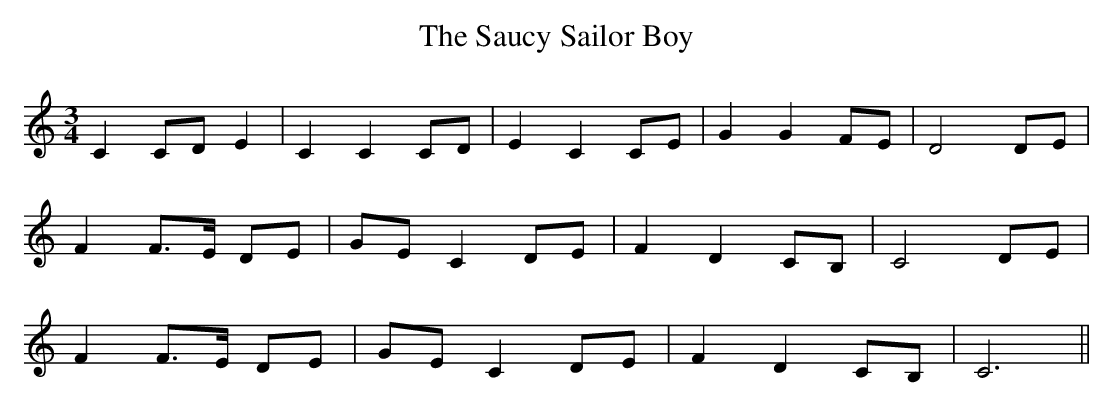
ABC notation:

X:1
T:The Saucy Sailor Boy
M:3/4
L:1/8
K:C
C2 CD E2|C2 C2 CD|E2 C2 CE|G2 G2 FE|D4 DE|
F2 F>E DE|GE C2 DE|F2 D2 CB,|C4 DE|
F2 F>E DE|GE C2 DE|F2 D2 CB,|C6||
